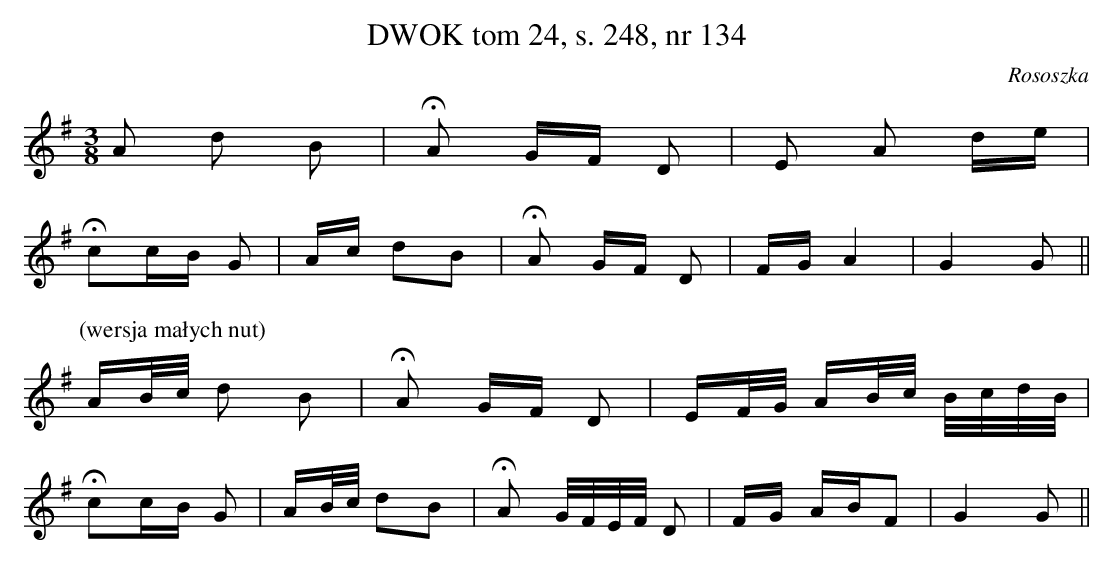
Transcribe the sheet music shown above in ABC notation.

X:1
T: DWOK tom 24, s. 248, nr 134
O: Rososzka
L: 1/16
M: 3/8
K: G
A2 d2 B2 | HA2 GF D2 | E2 A2 de |
Hc2cB G2 | Ac d2B2 | HA2 GF D2 | FG A4 | G4 G2 ||
P:(wersja małych nut)
AB/c/ d2 B2 | HA2 GF D2 | EF/G/ AB/c/ B/c/d/B/ |
Hc2cB G2 | AB/c/ d2B2 | HA2 G/F/E/F/ D2 | FG ABF2 | G4 G2 ||
